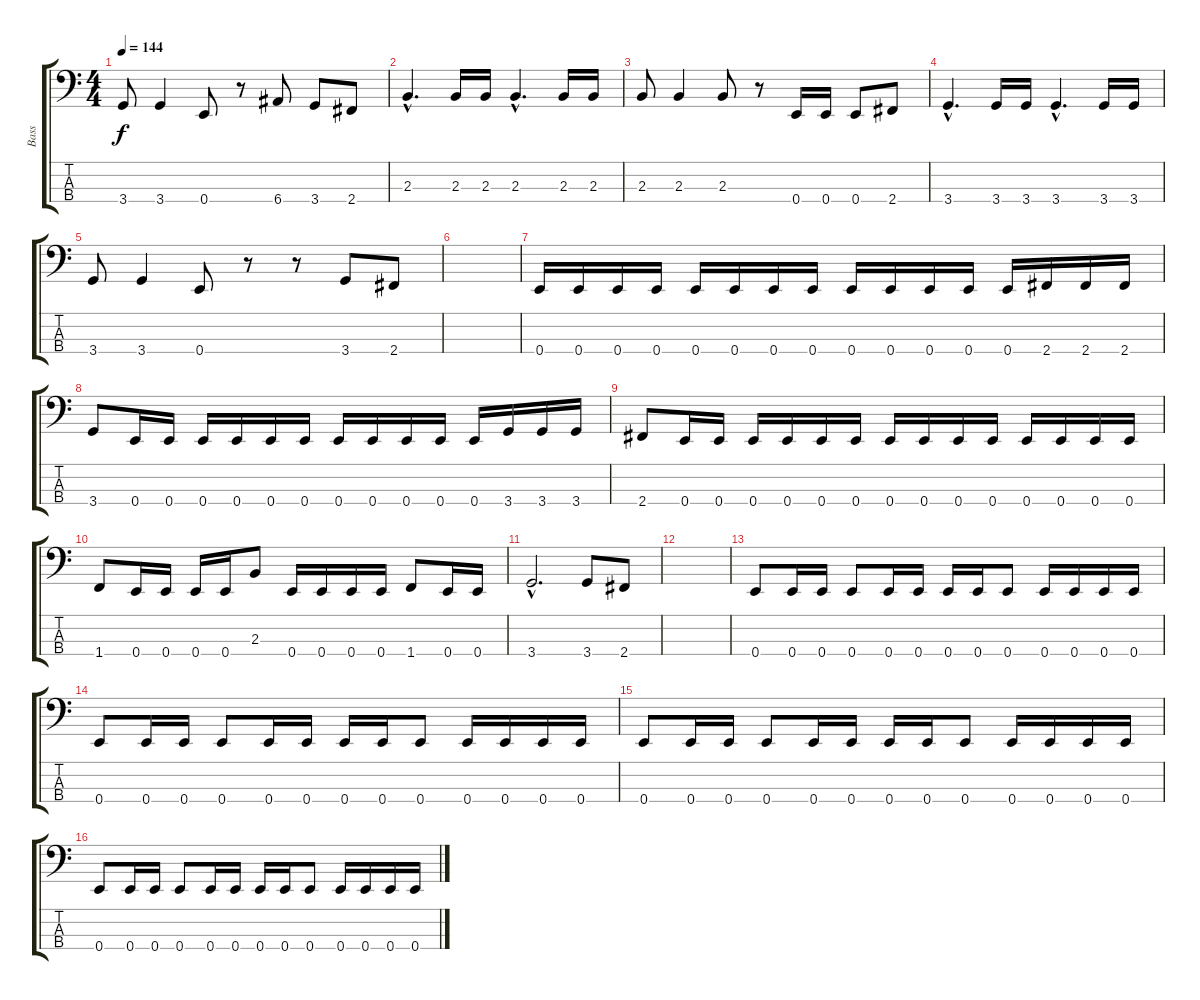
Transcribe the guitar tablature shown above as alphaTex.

\track ("Bass" "Bass") {instrument electricbasspick}
\staff {score tabs}
\tuning (G2 D2 A1 E1) {hide}
\ts (4 4)
\tempo 144
\clef f4
\ks c
3.4.8{dy f} 3.4.4 0.4.8 r.8 6.4.8 3.4.8 2.4.8 |
2.3{hac}.4{d} 2.3.16 2.3.16 2.3{hac}.4{d} 2.3.16 2.3.16 |
2.3.8 2.3.4 2.3.8 r.8 0.4.16 0.4.16 0.4.8 2.4.8 |
3.4{hac}.4{d} 3.4.16 3.4.16 3.4{hac}.4{d} 3.4.16 3.4.16 |
3.4.8 3.4.4 0.4.8 r.8 r.8 3.4.8 2.4.8 |
|
0.4.16 0.4.16 0.4.16 0.4.16 0.4.16 0.4.16 0.4.16 0.4.16 0.4.16 0.4.16 0.4.16 0.4.16 0.4.16 2.4.16 2.4.16 2.4.16 |
3.4.8 0.4.16 0.4.16 0.4.16 0.4.16 0.4.16 0.4.16 0.4.16 0.4.16 0.4.16 0.4.16 0.4.16 3.4.16 3.4.16 3.4.16 |
2.4.8 0.4.16 0.4.16 0.4.16 0.4.16 0.4.16 0.4.16 0.4.16 0.4.16 0.4.16 0.4.16 0.4.16 0.4.16 0.4.16 0.4.16 |
1.4.8 0.4.16 0.4.16 0.4.16 0.4.16 2.3.8 0.4.16 0.4.16 0.4.16 0.4.16 1.4.8 0.4.16 0.4.16 |
3.4{hac}.2{d} 3.4.8 2.4.8 |
|
0.4.8 0.4.16 0.4.16 0.4.8 0.4.16 0.4.16 0.4.16 0.4.16 0.4.8 0.4.16 0.4.16 0.4.16 0.4.16 |
0.4.8 0.4.16 0.4.16 0.4.8 0.4.16 0.4.16 0.4.16 0.4.16 0.4.8 0.4.16 0.4.16 0.4.16 0.4.16 |
0.4.8 0.4.16 0.4.16 0.4.8 0.4.16 0.4.16 0.4.16 0.4.16 0.4.8 0.4.16 0.4.16 0.4.16 0.4.16 |
0.4.8 0.4.16 0.4.16 0.4.8 0.4.16 0.4.16 0.4.16 0.4.16 0.4.8 0.4.16 0.4.16 0.4.16 0.4.16
